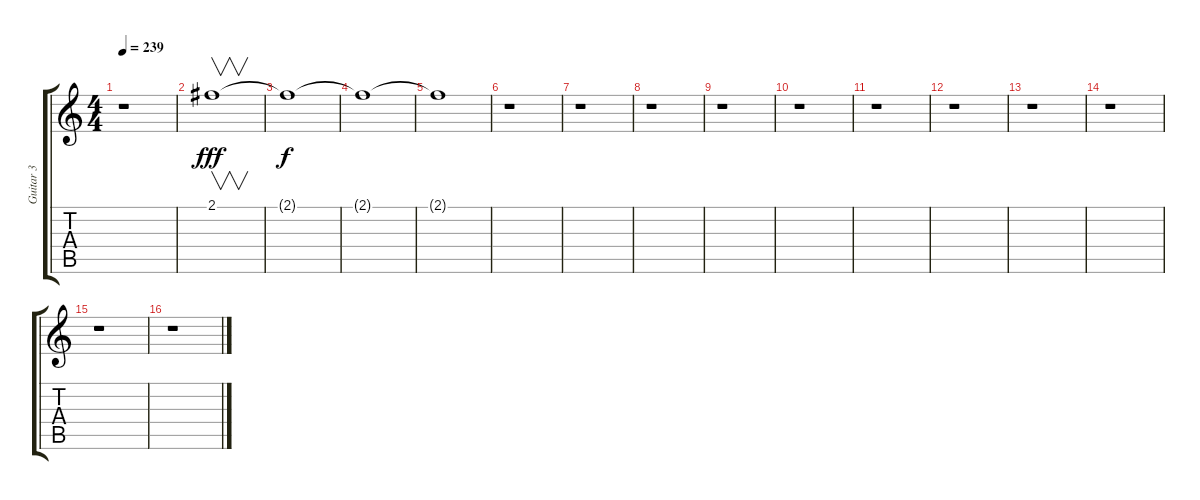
\track ("Guitar 3" "Guitar 3") {instrument distortionguitar}
\staff {score tabs}
\tuning (E4 B3 G3 D3 A2 E2) {hide}
\ts (4 4)
\tempo 239
\clef g2
\ks c
r.1{dy fff} |
2.1.1{v} |
2.1{t}.1{dy f} |
2.1{t}.1 |
2.1{t}.1 |
r.1 |
r.1 |
r.1 |
r.1 |
r.1 |
r.1 |
r.1 |
r.1 |
r.1 |
r.1 |
r.1
